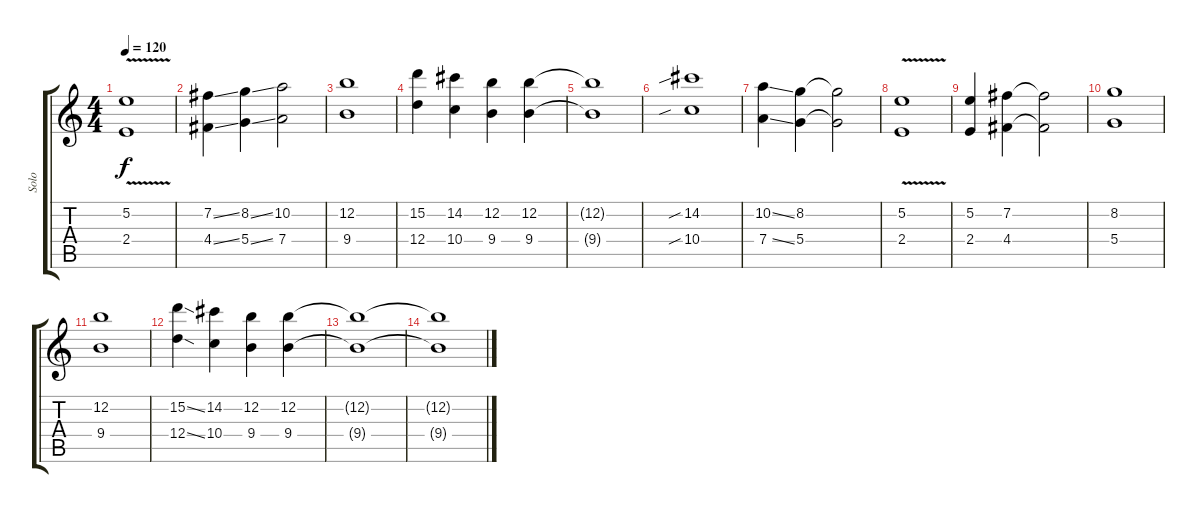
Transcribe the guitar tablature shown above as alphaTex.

\track ("Solo" "Solo") {instrument electricguitarclean}
\staff {score tabs}
\tuning (E4 B3 G3 D3 A2 E2) {hide}
\ts (4 4)
\tempo 120
\clef g2
\ks c
(5.2{v} 2.4).1{dy f} |
(7.2{ss} 4.4{ss}).4 (8.2{ss} 5.4{ss}).4 (10.2 7.4).2 |
(12.2 9.4).1 |
(15.2 12.4).4 (14.2 10.4).4 (12.2 9.4).4 (12.2 9.4).4 |
(12.2{t} 9.4{t}).1 |
(14.2{sib} 10.4{sib}).1 |
(10.2{ss} 7.4{ss}).4 (8.2 5.4).4 (8.2{t} 5.4{t}).2 |
(5.2{v} 2.4).1 |
(5.2 2.4).4 (7.2 4.4).4 (7.2{t} 4.4{t}).2 |
(8.2 5.4).1 |
(12.2 9.4).1 |
(15.2{ss} 12.4{ss}).4 (14.2 10.4).4 (12.2 9.4).4 (12.2 9.4).4 |
(12.2{t} 9.4{t}).1 |
(12.2{t} 9.4{t}).1
